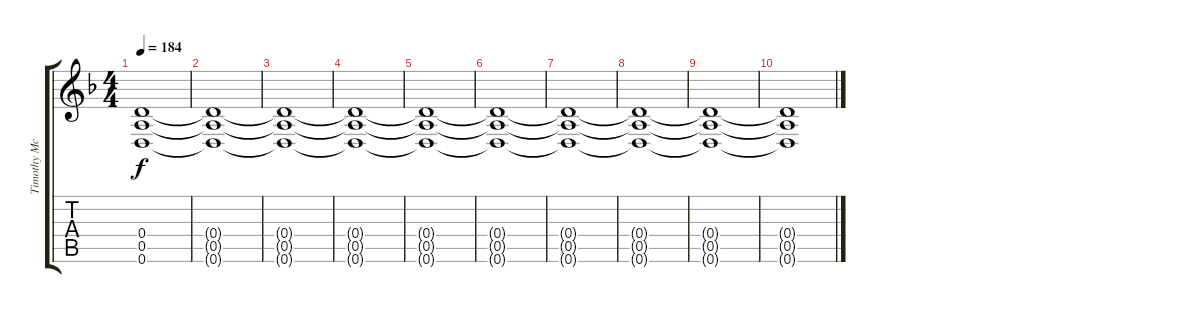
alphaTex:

\track ("Timothy McTague" "Timothy Mc") {instrument distortionguitar}
\staff {score tabs}
\tuning (E4 B3 G3 D3 A2 D2) {hide}
\ts (4 4)
\tempo 184
\clef g2
\ks dminor
(0.4{t} 0.5{t} 0.6{t}).1{dy f} |
(0.4{t} 0.5{t} 0.6{t}).1 |
(0.4{t} 0.5{t} 0.6{t}).1 |
(0.4{t} 0.5{t} 0.6{t}).1 |
(0.4{t} 0.5{t} 0.6{t}).1 |
(0.4{t} 0.5{t} 0.6{t}).1 |
(0.4{t} 0.5{t} 0.6{t}).1 |
(0.4{t} 0.5{t} 0.6{t}).1 |
(0.4{t} 0.5{t} 0.6{t}).1 |
(0.4{t} 0.5{t} 0.6{t}).1
